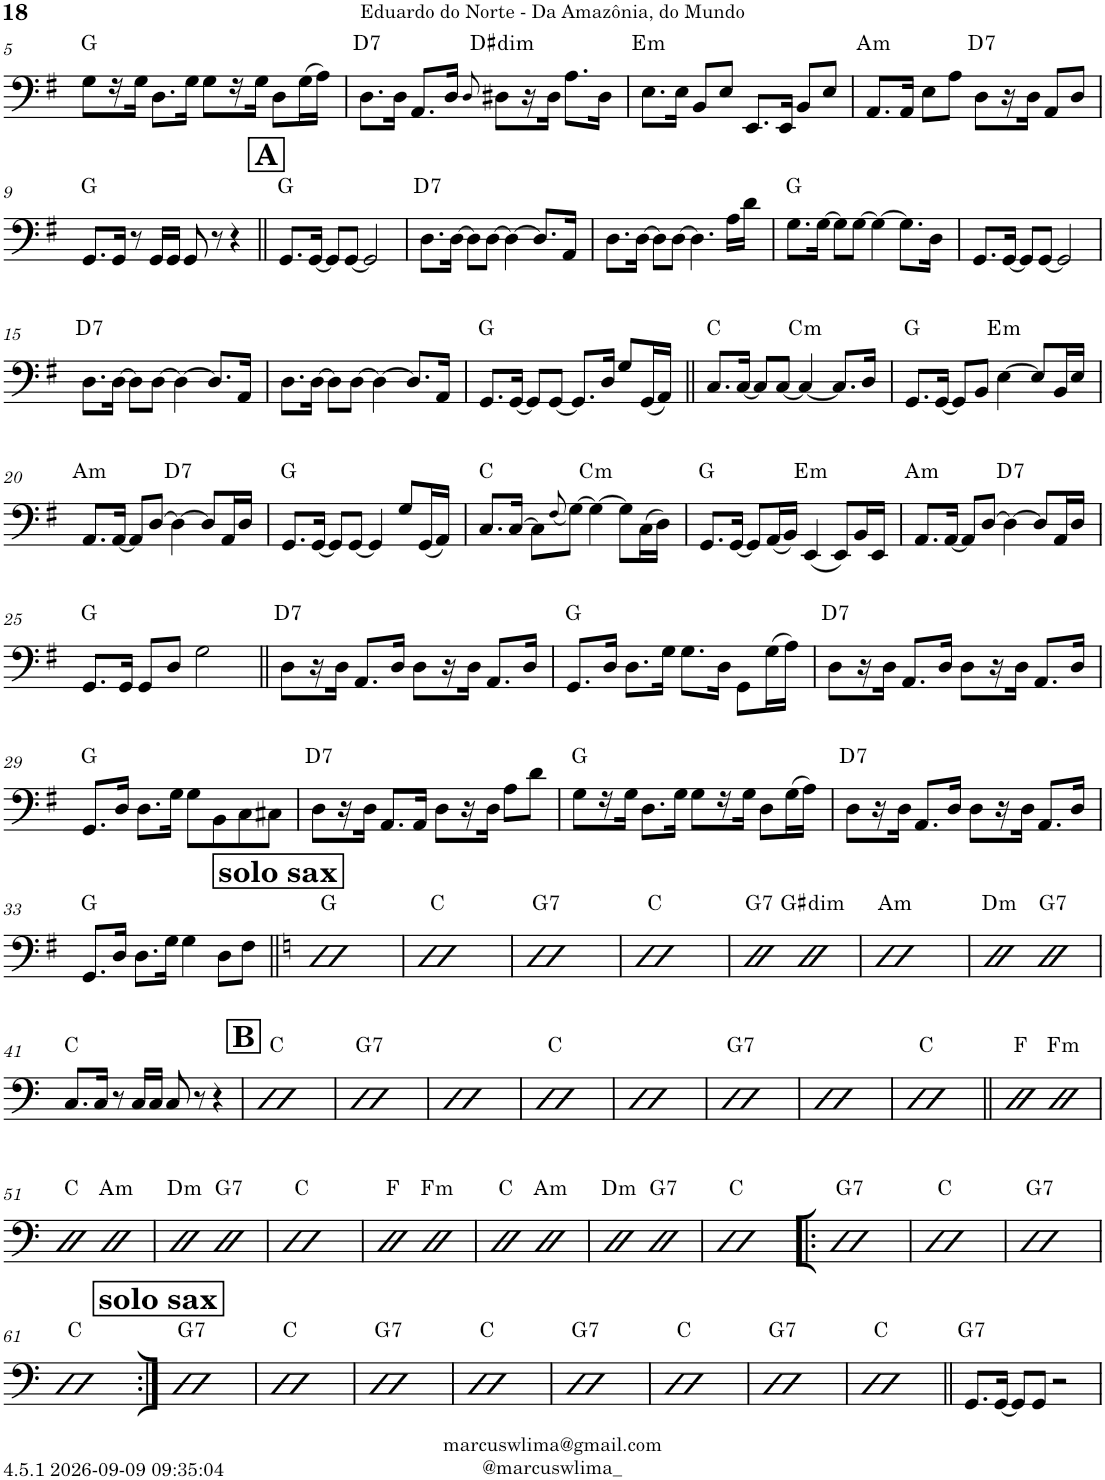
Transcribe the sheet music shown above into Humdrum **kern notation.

**kern	**harte
*part1	*part1
*staff1	*
*I"Electric Bass	*
*I'B.	*
!!LO:PB:g=z
*clefF4	*
*Trd7c12	*
*k[f#]	*
*M4/4	*
=5	=5
8G\L	G:maj
16r	.
16G\JL	.
8.D\L	.
16G\Jk	.
8G\L	.
16r	.
16G\JL	.
8D\L	.
(16G\L	.
16A\JJ)	.
=6	=6
!	!LO:H:kt=7
8.D\L	D:7
16D\JL	.
8.AA/L	.
16D/Jk	.
8qD/	.
!	!LO:H:kt=dim
8D#X\L	D#:dim
16r	.
16D#\JL	.
8.A\L	.
16D#\Jk	.
=7	=7
!	!LO:H:kt=m
8.E\L	E:min
16E\Jk	.
8BB/L	.
8E/J	.
8.EE/L	.
16EE/Jk	.
8BB/L	.
8E/J	.
=8	=8
!	!LO:H:kt=m
8.AA/L	A:min
16AA/Jk	.
8E\L	.
8A\J	.
!	!LO:H:kt=7
8D\L	D:7
16r	.
16D\JL	.
8AA/L	.
8D/J	.
!!LO:LB:g=z
=9	=9
8.GG/L	G:maj
16GG/Jk	.
8r	.
16GG/LL	.
16GG/JJ	.
8GG/	.
8r	.
4r	.
!!LO:REH:place=s1:a:B:cj:fs=14:t=A
=10||	=10||
8.GG/L	G:maj
[16GG/Jk	.
8GG/L]	.
[8GG/J	.
2GG/]	.
=11	=11
!	!LO:H:kt=7
8.D\L	D:7
[16D\Jk	.
8D\L]	.
[8D\J	.
4D\_	.
8.D/L]	.
16AA/Jk	.
=12	=12
8.D\L	.
[16D\Jk	.
8D\L]	.
[8D\J	.
4.D\]	.
16A\LL	.
16d\JJ	.
=13	=13
8.G\L	G:maj
[16G\Jk	.
8G\L]	.
[8G\J	.
4G\_	.
8.G\L]	.
16D\Jk	.
=14	=14
8.GG/L	.
[16GG/Jk	.
8GG/L]	.
[8GG/J	.
2GG/]	.
!!LO:LB:g=z
=15	=15
!	!LO:H:kt=7
8.D\L	D:7
[16D\Jk	.
8D\L]	.
[8D\J	.
4D\_	.
8.D/L]	.
16AA/Jk	.
=16	=16
8.D\L	.
[16D\Jk	.
8D\L]	.
[8D\J	.
4D\_	.
8.D/L]	.
16AA/Jk	.
=17	=17
8.GG/L	G:maj
[16GG/Jk	.
8GG/L]	.
[8GG/J	.
8.GG/L]	.
16D/Jk	.
8G/L	.
(16GG/L	.
16AA/JJ)	.
=18||	=18||
8.C/L	C:maj
[16C/Jk	.
8C/L]	.
[8C/J	.
!	!LO:H:kt=m
4C/_	C:min
8.C/L]	.
16D/Jk	.
=19	=19
8.GG/L	G:maj
[16GG/Jk	.
8GG/L]	.
8BB/J	.
!	!LO:H:kt=m
[4E\	E:min
8E/L]	.
16BB/L	.
16E/JJ	.
!!LO:LB:g=z
=20	=20
!	!LO:H:kt=m
8.AA/L	A:min
[16AA/Jk	.
8AA/L]	.
[8D/J	.
!	!LO:H:kt=7
4D\_	D:7
8D/L]	.
16AA/L	.
16D/JJ	.
=21	=21
8.GG/L	G:maj
[16GG/Jk	.
8GG/L]	.
[8GG/J	.
4GG/]	.
8G/L	.
(16GG/L	.
16AA/JJ)	.
=22	=22
8.C/L	C:maj
[16C/Jk	.
8C\L]	.
(8qF#/	.
[8G\J)	.
!	!LO:H:kt=m
4G\_	C:min
8G\L]	.
(16C\L	.
16D\JJ)	.
=23	=23
8.GG/L	G:maj
[16GG/Jk	.
8GG/L]	.
(16AA/L	.
16BB/JJ)	.
!	!LO:H:kt=m
(4EE/	E:min
8EE/L)	.
16BB/L	.
16EE/JJ	.
=24	=24
!	!LO:H:kt=m
8.AA/L	A:min
[16AA/Jk	.
8AA/L]	.
[8D/J	.
!	!LO:H:kt=7
4D\_	D:7
8D/L]	.
16AA/L	.
16D/JJ	.
!!LO:LB:g=z
=25	=25
8.GG/L	G:maj
16GG/Jk	.
8GG/L	.
8D/J	.
2G\	.
=26||	=26||
!	!LO:H:kt=7
8D\L	D:7
16r	.
16D\JL	.
8.AA/L	.
16D/Jk	.
8D\L	.
16r	.
16D\JL	.
8.AA/L	.
16D/Jk	.
=27	=27
8.GG/L	G:maj
16D/Jk	.
8.D\L	.
16G\JL	.
8.G\L	.
16D\Jk	.
8GG\L	.
(16G\L	.
16A\JJ)	.
=28	=28
!	!LO:H:kt=7
8D\L	D:7
16r	.
16D\JL	.
8.AA/L	.
16D/Jk	.
8D\L	.
16r	.
16D\JL	.
8.AA/L	.
16D/Jk	.
!!LO:LB:g=z
=29	=29
8.GG/L	G:maj
16D/Jk	.
8.D\L	.
16G\JL	.
8G\L	.
8BB\	.
8C\	.
8C#X\J	.
=30	=30
!	!LO:H:kt=7
8D\L	D:7
16r	.
16D\JL	.
8.AA/L	.
16AA/Jk	.
8D\L	.
16r	.
16D\JL	.
8A\L	.
8d\J	.
=31	=31
8G\L	G:maj
16r	.
16G\JL	.
8.D\L	.
16G\Jk	.
8G\L	.
16r	.
16G\JL	.
8D\L	.
(16G\L	.
16A\JJ)	.
=32	=32
!	!LO:H:kt=7
8D\L	D:7
16r	.
16D\JL	.
8.AA/L	.
16D/Jk	.
8D\L	.
16r	.
16D\JL	.
8.AA/L	.
16D/Jk	.
!!LO:LB:g=z
=33	=33
8.GG/L	G:maj
16D/Jk	.
8.D\L	.
16G\JL	.
4G\	.
8D\L	.
8F#\J	.
!!LO:REH:place=s1:a:B:cj:fs=14:t=solo sax
=34||	=34||
*k[]	*
1D	G:maj
=35	=35
*k[]	*
1D	C:maj
=36	=36
!	!LO:H:kt=7
1D	G:7
=37	=37
1D	C:maj
=38	=38
!	!LO:H:kt=7
2D	G:7
!	!LO:H:kt=dim
2D	G#:dim
=39	=39
!	!LO:H:kt=m
1D	A:min
=40	=40
!	!LO:H:kt=m
2D	D:min
!	!LO:H:kt=7
2D	G:7
!!LO:LB:g=z
=41	=41
8.C/L	C:maj
16C/Jk	.
8r	.
16C/LL	.
16C/JJ	.
8C/	.
8r	.
4r	.
!!LO:REH:place=s1:a:B:cj:fs=14:t=B
=42	=42
*k[]	*
1D	C:maj
=43	=43
!	!LO:H:kt=7
1D	G:7
=44	=44
1D	.
=45	=45
1D	C:maj
=46	=46
1D	.
=47	=47
!	!LO:H:kt=7
1D	G:7
=48	=48
1D	.
=49	=49
1D	C:maj
=50||	=50||
2D	F:maj
!	!LO:H:kt=m
2D	F:min
!!LO:LB:g=z
=51	=51
2D	C:maj
!	!LO:H:kt=m
2D	A:min
=52	=52
!	!LO:H:kt=m
2D	D:min
!	!LO:H:kt=7
2D	G:7
=53	=53
1D	C:maj
=54	=54
2D	F:maj
!	!LO:H:kt=m
2D	F:min
=55	=55
2D	C:maj
!	!LO:H:kt=m
2D	A:min
=56	=56
!	!LO:H:kt=m
2D	D:min
!	!LO:H:kt=7
2D	G:7
=57	=57
1D	C:maj
=58!|:	=58!|:
!	!LO:H:kt=7
1D	G:7
=59	=59
1D	C:maj
=60	=60
!	!LO:H:kt=7
1D	G:7
!!LO:LB:g=z
=61	=61
1D	C:maj
!!LO:REH:place=s1:a:B:cj:fs=14:t=solo sax
=62:|!	=62:|!
!	!LO:H:kt=7
1D	G:7
=63	=63
1D	C:maj
=64	=64
!	!LO:H:kt=7
1D	G:7
=65	=65
1D	C:maj
=66	=66
!	!LO:H:kt=7
1D	G:7
=67	=67
1D	C:maj
=68	=68
!	!LO:H:kt=7
1D	G:7
=69	=69
1D	C:maj
=70||	=70||
!	!LO:H:kt=7
8.GG/L	G:7
[16GG/Jk	.
8GG/L]	.
8GG/J	.
2r	.
=	=
*-	*-
